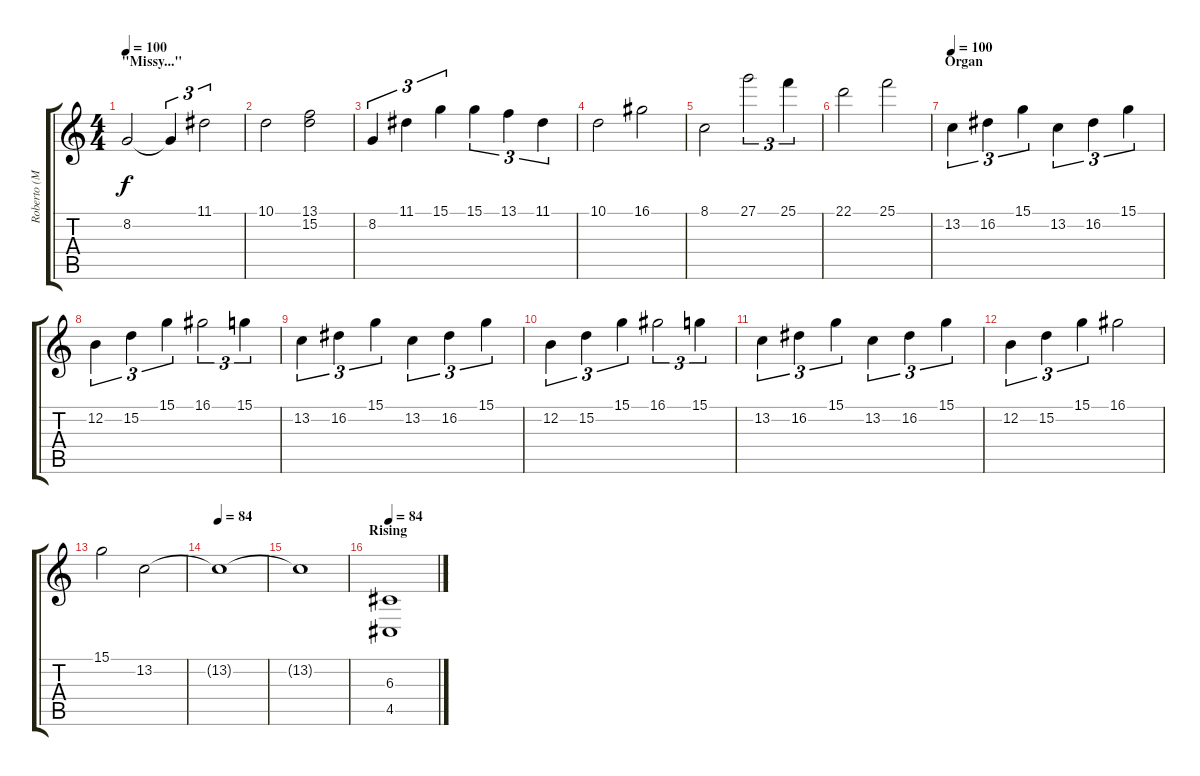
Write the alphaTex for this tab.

\track ("Roberto (MidStrings/Choir)" "Roberto (M") {instrument pad4choir}
\staff {score tabs}
\tuning (E4 B3 G3 D3 A2 E2) {hide}
\ts (4 4)
\section ("" "\"Missy...\"")
\tempo 100
\clef g2
\ks c
8.2.2{dy f volume 11 balance 8 instrument voiceoohs} 8.2{t}.4{tu (3 2)} 11.1.2{tu (3 2)} |
10.1.2 (13.1 15.2).2 |
8.2.4{tu (3 2)} 11.1.4{tu (3 2)} 15.1.4{tu (3 2)} 15.1.4{tu (3 2)} 13.1.4{tu (3 2)} 11.1.4{tu (3 2)} |
10.1.2 16.1.2 |
8.1.2 27.1.2{tu (3 2)} 25.1.4{tu (3 2)} |
22.1.2 25.1.2 |
\section ("" "Organ")
\tempo 100
13.2.4{tu (3 2) volume 11 balance 8 instrument voiceoohs} 16.2.4{tu (3 2)} 15.1.4{tu (3 2)} 13.2.4{tu (3 2)} 16.2.4{tu (3 2)} 15.1.4{tu (3 2)} |
12.2.4{tu (3 2)} 15.2.4{tu (3 2)} 15.1.4{tu (3 2)} 16.1.2{tu (3 2)} 15.1.4{tu (3 2)} |
13.2.4{tu (3 2)} 16.2.4{tu (3 2)} 15.1.4{tu (3 2)} 13.2.4{tu (3 2)} 16.2.4{tu (3 2)} 15.1.4{tu (3 2)} |
12.2.4{tu (3 2)} 15.2.4{tu (3 2)} 15.1.4{tu (3 2)} 16.1.2{tu (3 2)} 15.1.4{tu (3 2)} |
13.2.4{tu (3 2)} 16.2.4{tu (3 2)} 15.1.4{tu (3 2)} 13.2.4{tu (3 2)} 16.2.4{tu (3 2)} 15.1.4{tu (3 2)} |
12.2.4{tu (3 2)} 15.2.4{tu (3 2)} 15.1.4{tu (3 2)} 16.1.2 |
15.1.2 13.2.2 |
\tempo 84
13.2{t}.1 |
13.2{t}.1{volume 0} |
\section ("" "Rising")
\tempo 84
(6.3 4.5).1{volume 13 balance 8 instrument pad4choir}
